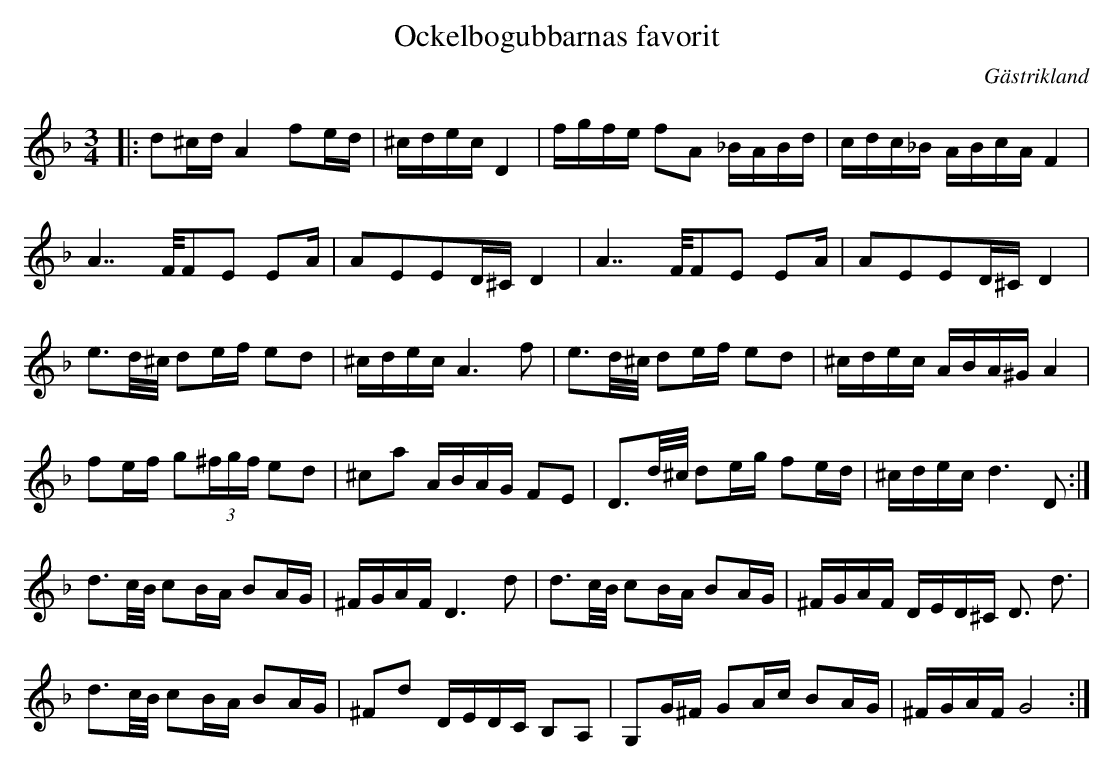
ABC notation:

X:1
T:Ockelbogubbarnas favorit
O:Gästrikland
M:3/4
L:1/16
K:Dm;Gm
|: d2^cdA4f2ed|^cdecD4|fgfe f2A2 _BABd|cdc_B ABcAF4|
A7F/F2E2 E2A|A2E2E2D^CD4|A7F/F2E2 E2A|A2E2E2D^CD4|
e3d/^c/ d2ef e2d2|^cdecA6f2|e3d/^c/ d2ef e2d2|^cdec ABA^GA4|
f2ef g2(3^fgf e2d2|^c2a2 ABAG F2E2|D3d/^c/ d2eg f2ed|^cdec d6D2:|
d3c/B/ c2BA B2AG|^FGAFD6d2|d3c/B/ c2BA B2AG|^FGAF DED^C D3 d3|
d3c/B/ c2BA B2AG|^F2d2 DEDC B,2A,2|G,2G^F G2Ac B2AG|^FGAFG8:|
